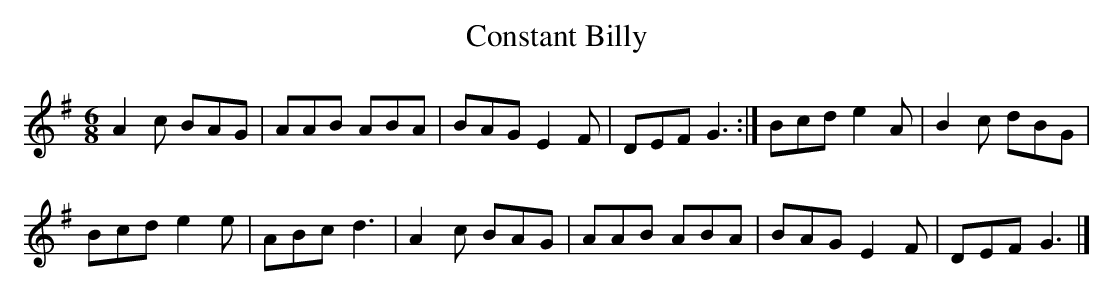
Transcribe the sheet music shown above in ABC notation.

X:1
T:Constant Billy
M:6/8
L:1/8
K:G
A2 c BAG | AAB ABA | BAG E2 F | DEF G3 :| Bcd e2 A | B2 c dBG |
Bcd e2 e | ABc d3 | A2 c BAG | AAB ABA | BAG E2 F | DEF G3 |]
